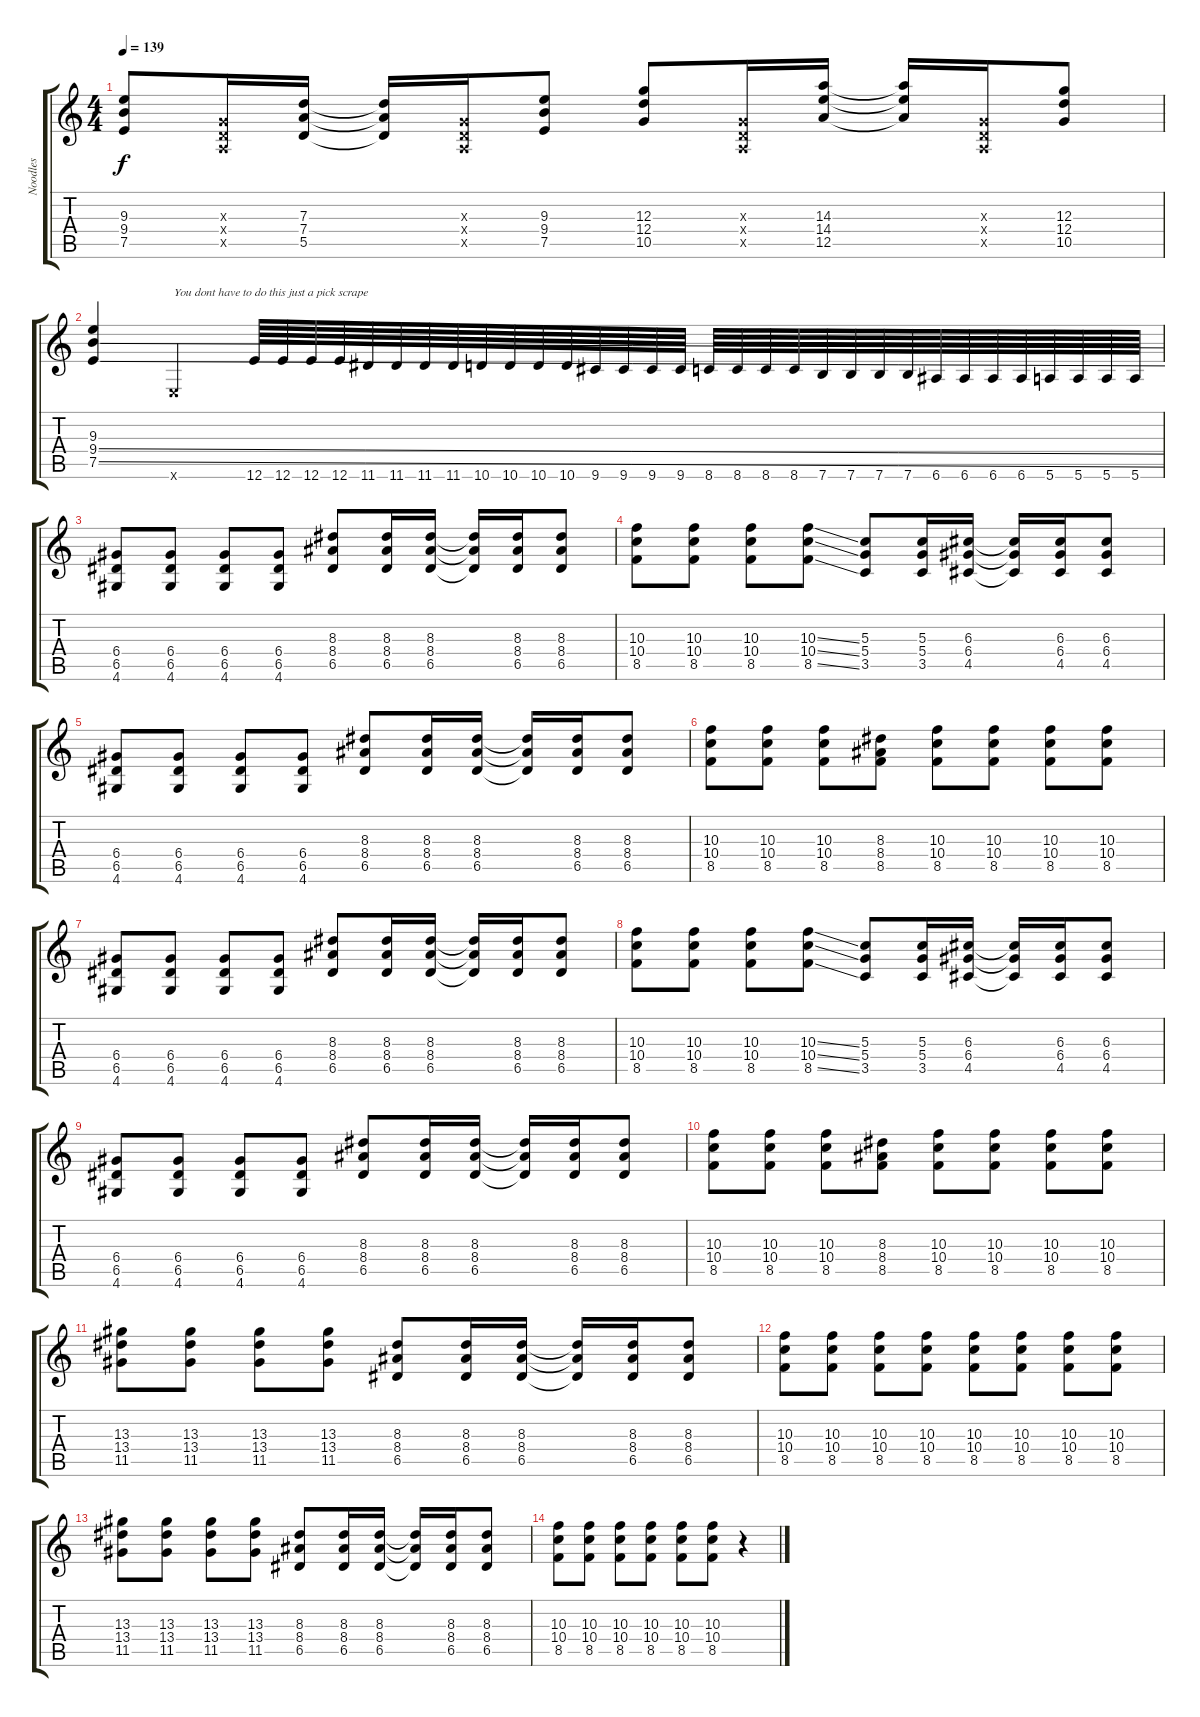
\track ("Noodles" "Noodles") {instrument distortionguitar}
\staff {score tabs}
\tuning (E4 B3 G3 D3 A2 E2) {hide}
\ts (4 4)
\tempo 139
\clef g2
\ks c
(9.3 9.4 7.5).8{dy f} (0.3{x} 0.4{x} 0.5{x}).16 (7.3 7.4 5.5).16 (7.3{t} 7.4{t} 5.5{t}).16 (0.3{x} 0.4{x} 0.5{x}).16 (9.3 9.4 7.5).8 (12.3 12.4 10.5).8 (0.3{x} 0.4{x} 0.5{x}).16 (14.3 14.4 12.5).16 (14.3{t} 14.4{t} 12.5{t}).16 (0.3{x} 0.4{x} 0.5{x}).16 (12.3 12.4 10.5).8 |
(9.3 9.4{ss} 7.5{ss}).4 0.6{x}.4{txt "You dont have to do this just a pick scrape"} 12.6.64 12.6.64 12.6.64 12.6.64 11.6.64 11.6.64 11.6.64 11.6.64 10.6.64 10.6.64 10.6.64 10.6.64 9.6.64 9.6.64 9.6.64 9.6.64 8.6.64 8.6.64 8.6.64 8.6.64 7.6.64 7.6.64 7.6.64 7.6.64 6.6.64 6.6.64 6.6.64 6.6.64 5.6.64 5.6.64 5.6.64 5.6.64 |
(6.4 6.5 4.6).8 (6.4 6.5 4.6).8 (6.4 6.5 4.6).8 (6.4 6.5 4.6).8 (8.3 8.4 6.5).8 (8.3 8.4 6.5).16 (8.3 8.4 6.5).16 (8.3{t} 8.4{t} 6.5{t}).16 (8.3 8.4 6.5).16 (8.3 8.4 6.5).8 |
(10.3 10.4 8.5).8 (10.3 10.4 8.5).8 (10.3 10.4 8.5).8 (10.3{ss} 10.4{ss} 8.5{ss}).8 (5.3 5.4 3.5).8 (5.3 5.4 3.5).16 (6.3 6.4 4.5).16 (6.3{t} 6.4{t} 4.5{t}).16 (6.3 6.4 4.5).16 (6.3 6.4 4.5).8 |
(6.4 6.5 4.6).8 (6.4 6.5 4.6).8 (6.4 6.5 4.6).8 (6.4 6.5 4.6).8 (8.3 8.4 6.5).8 (8.3 8.4 6.5).16 (8.3 8.4 6.5).16 (8.3{t} 8.4{t} 6.5{t}).16 (8.3 8.4 6.5).16 (8.3 8.4 6.5).8 |
(10.3 10.4 8.5).8 (10.3 10.4 8.5).8 (10.3 10.4 8.5).8 (8.3 8.4 8.5).8 (10.3 10.4 8.5).8 (10.3 10.4 8.5).8 (10.3 10.4 8.5).8 (10.3 10.4 8.5).8 |
(6.4 6.5 4.6).8 (6.4 6.5 4.6).8 (6.4 6.5 4.6).8 (6.4 6.5 4.6).8 (8.3 8.4 6.5).8 (8.3 8.4 6.5).16 (8.3 8.4 6.5).16 (8.3{t} 8.4{t} 6.5{t}).16 (8.3 8.4 6.5).16 (8.3 8.4 6.5).8 |
(10.3 10.4 8.5).8 (10.3 10.4 8.5).8 (10.3 10.4 8.5).8 (10.3{ss} 10.4{ss} 8.5{ss}).8 (5.3 5.4 3.5).8 (5.3 5.4 3.5).16 (6.3 6.4 4.5).16 (6.3{t} 6.4{t} 4.5{t}).16 (6.3 6.4 4.5).16 (6.3 6.4 4.5).8 |
(6.4 6.5 4.6).8 (6.4 6.5 4.6).8 (6.4 6.5 4.6).8 (6.4 6.5 4.6).8 (8.3 8.4 6.5).8 (8.3 8.4 6.5).16 (8.3 8.4 6.5).16 (8.3{t} 8.4{t} 6.5{t}).16 (8.3 8.4 6.5).16 (8.3 8.4 6.5).8 |
(10.3 10.4 8.5).8 (10.3 10.4 8.5).8 (10.3 10.4 8.5).8 (8.3 8.4 8.5).8 (10.3 10.4 8.5).8 (10.3 10.4 8.5).8 (10.3 10.4 8.5).8 (10.3 10.4 8.5).8 |
(13.3 13.4 11.5).8 (13.3 13.4 11.5).8 (13.3 13.4 11.5).8 (13.3 13.4 11.5).8 (8.3 8.4 6.5).8 (8.3 8.4 6.5).16 (8.3 8.4 6.5).16 (8.3{t} 8.4{t} 6.5{t}).16 (8.3 8.4 6.5).16 (8.3 8.4 6.5).8 |
(10.3 10.4 8.5).8 (10.3 10.4 8.5).8 (10.3 10.4 8.5).8 (10.3 10.4 8.5).8 (10.3 10.4 8.5).8 (10.3 10.4 8.5).8 (10.3 10.4 8.5).8 (10.3 10.4 8.5).8 |
(13.3 13.4 11.5).8 (13.3 13.4 11.5).8 (13.3 13.4 11.5).8 (13.3 13.4 11.5).8 (8.3 8.4 6.5).8 (8.3 8.4 6.5).16 (8.3 8.4 6.5).16 (8.3{t} 8.4{t} 6.5{t}).16 (8.3 8.4 6.5).16 (8.3 8.4 6.5).8 |
(10.3 10.4 8.5).8 (10.3 10.4 8.5).8 (10.3 10.4 8.5).8 (10.3 10.4 8.5).8 (10.3 10.4 8.5).8 (10.3 10.4 8.5).8 r.4
